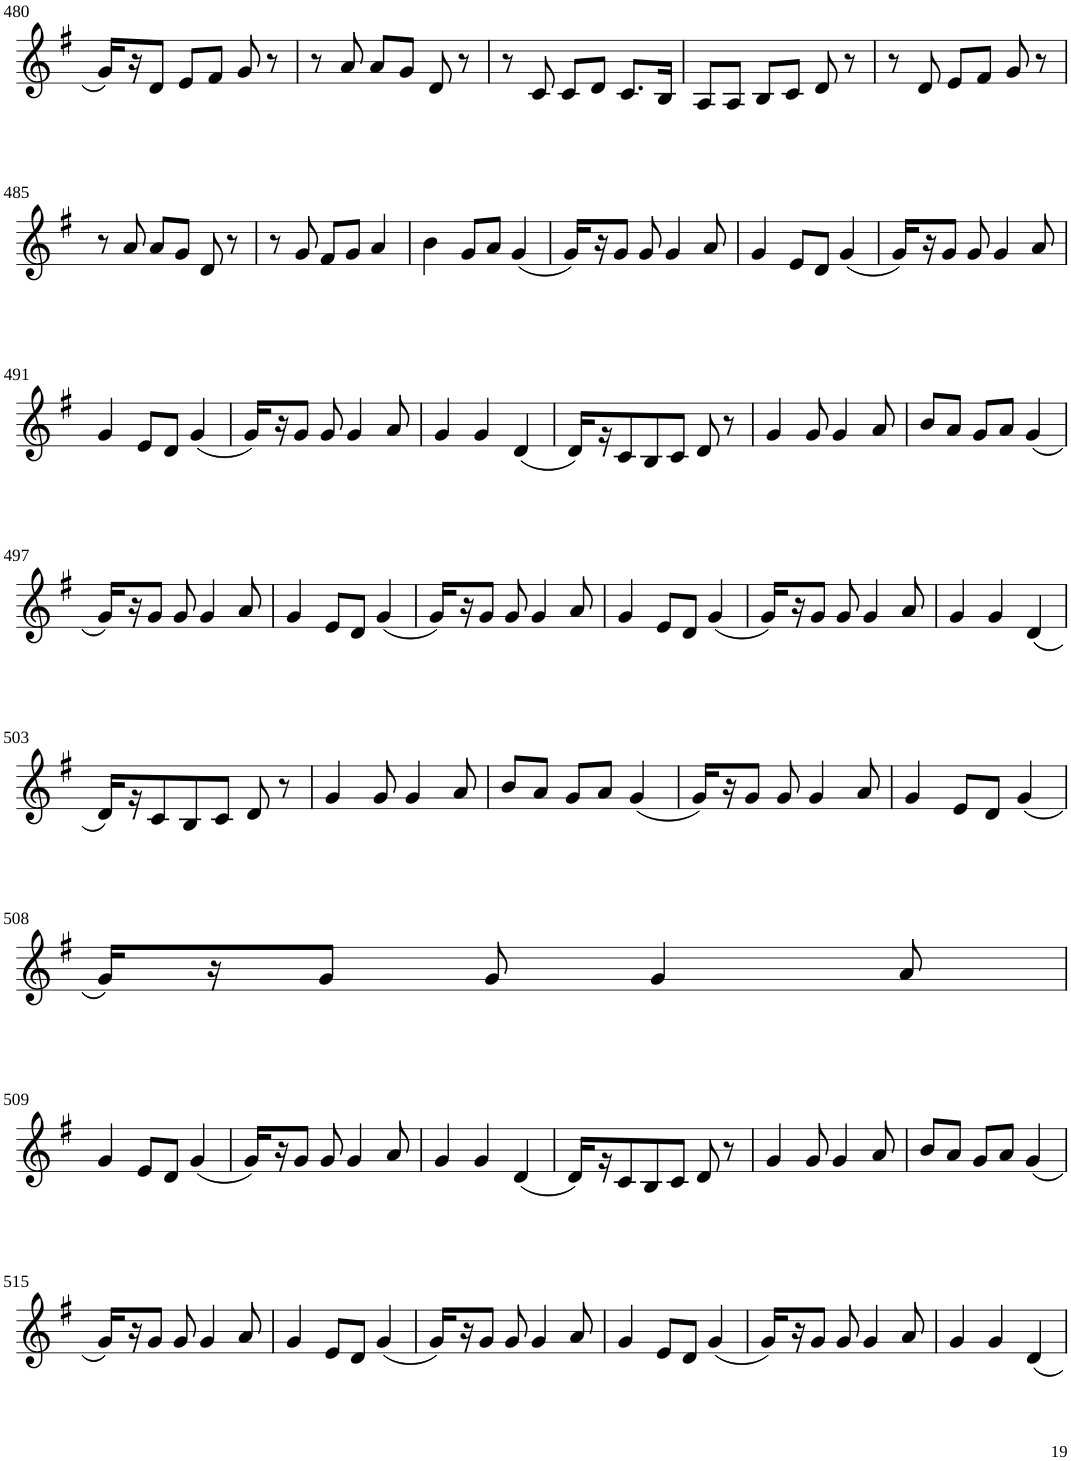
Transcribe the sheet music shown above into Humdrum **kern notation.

**kern
*part1
*staff1
*I"Violin
!!LO:PB:g=z
*clefG2
*k[f#]
*G:
*M3/4
=480
16g/LL
16r
8d/J
8e/L
8f#/J
8g/
8r
=481
8r
8a/
8a/L
8g/J
8d/
8r
=482
8r
8c/
8c/L
8d/J
8.c/L
16B/Jk
=483
8A/L
8A/J
8B/L
8c/J
8d/
8r
=484
8r
8d/
8e/L
8f#/J
8g/
8r
!!LO:LB:g=z
=485
8r
8a/
8a/L
8g/J
8d/
8r
=486
8r
8g/
8f#/L
8g/J
4a/
=487
4b\
8g/L
8a/J
(4g/
=488
16g/LL)
16r
8g/J
8g/
4g/
8a/
=489
4g/
8e/L
8d/J
(4g/
=490
16g/LL)
16r
8g/J
8g/
4g/
8a/
!!LO:LB:g=z
=491
4g/
8e/L
8d/J
(4g/
=492
16g/LL)
16r
8g/J
8g/
4g/
8a/
=493
4g/
4g/
(4d/
=494
16d/LL)
16r
8c/
8B/
8c/J
8d/
8r
=495
4g/
8g/
4g/
8a/
=496
8b/L
8a/J
8g/L
8a/J
(4g/
!!LO:LB:g=z
=497
16g/LL)
16r
8g/J
8g/
4g/
8a/
=498
4g/
8e/L
8d/J
(4g/
=499
16g/LL)
16r
8g/J
8g/
4g/
8a/
=500
4g/
8e/L
8d/J
(4g/
=501
16g/LL)
16r
8g/J
8g/
4g/
8a/
=502
4g/
4g/
(4d/
!!LO:LB:g=z
=503
16d/LL)
16r
8c/
8B/
8c/J
8d/
8r
=504
4g/
8g/
4g/
8a/
=505
8b/L
8a/J
8g/L
8a/J
(4g/
=506
16g/LL)
16r
8g/J
8g/
4g/
8a/
=507
4g/
8e/L
8d/J
(4g/
!!LO:LB:g=z
=508
16g/LL)
16r
8g/J
8g/
4g/
8a/
!!LO:LB:g=z
=509
4g/
8e/L
8d/J
(4g/
=510
16g/LL)
16r
8g/J
8g/
4g/
8a/
=511
4g/
4g/
(4d/
=512
16d/LL)
16r
8c/
8B/
8c/J
8d/
8r
=513
4g/
8g/
4g/
8a/
=514
8b/L
8a/J
8g/L
8a/J
(4g/
!!LO:LB:g=z
=515
16g/LL)
16r
8g/J
8g/
4g/
8a/
=516
4g/
8e/L
8d/J
(4g/
=517
16g/LL)
16r
8g/J
8g/
4g/
8a/
=518
4g/
8e/L
8d/J
(4g/
=519
16g/LL)
16r
8g/J
8g/
4g/
8a/
=520
4g/
4g/
4d/
=
*-
